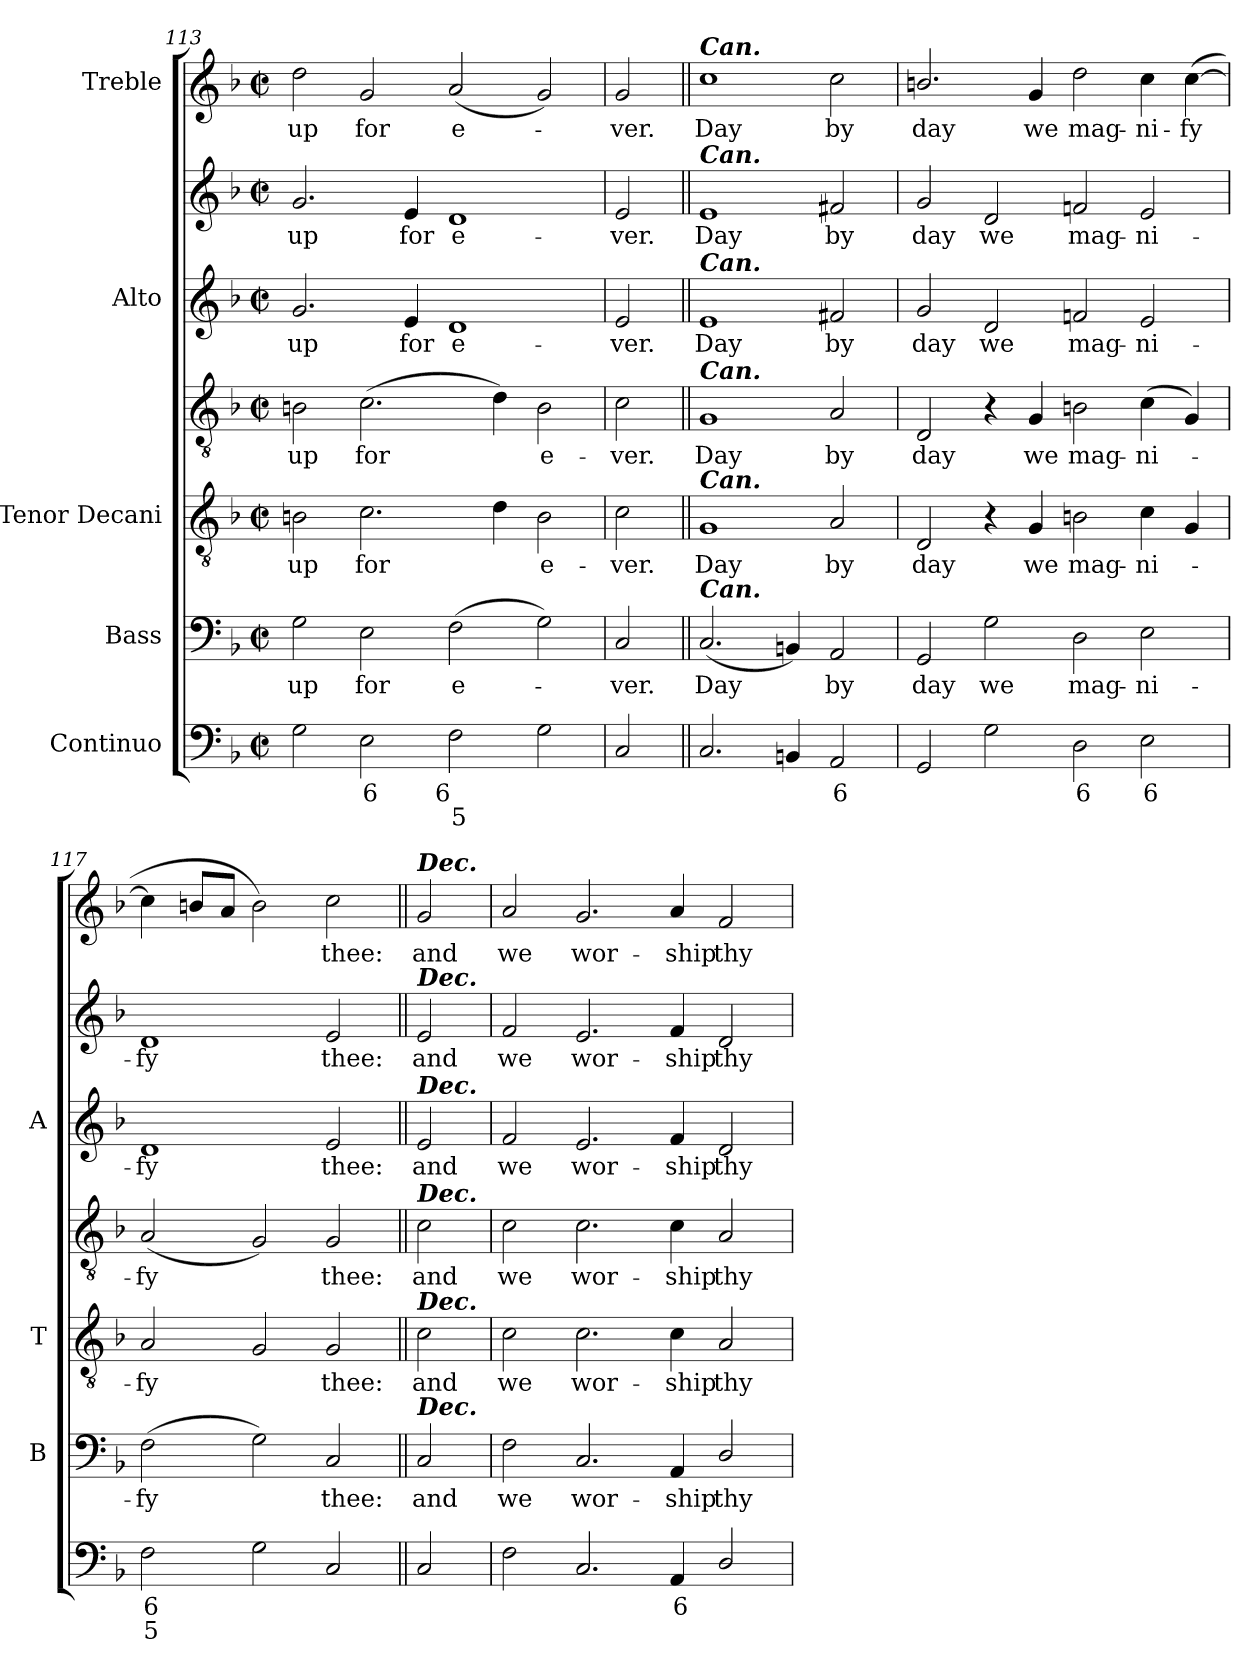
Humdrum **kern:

**kern	**text	**text	**kern	**text	**kern	**text	**kern	**text	**kern	**text	**kern	**text	**kern	**text
*part5	*part5	*part5	*part4	*part4	*part3	*part3	*part3	*part3	*part2	*part2	*part2	*part2	*part1	*part1
*staff7	*staff7	*staff7	*staff6	*staff6	*staff5	*staff5	*staff4	*staff4	*staff3	*staff3	*staff2	*staff2	*staff1	*staff1
*I"Continuo	*	*	*I"Bass	*	*I"Tenor Decani	*	*	*	*I"Alto	*	*	*	*I"Treble	*
*	*	*	*I'B	*	*I'T	*	*	*	*I'A	*	*	*	*	*
!!LO:LB:g=z
*clefF4	*	*	*clefF4	*	*clefGv2	*	*clefGv2	*	*	*	*clefG2	*	*clefG2	*
*k[b-]	*	*	*k[b-]	*	*k[b-]	*	*k[b-]	*	*k[b-]	*	*k[b-]	*	*k[b-]	*
*F:	*	*	*F:	*	*F:	*	*F:	*	*F:	*	*F:	*	*F:	*
*M4/2	*	*	*M4/2	*	*M4/2	*	*M4/2	*	*M4/2	*	*M4/2	*	*M4/2	*
*met(c|)	*	*	*met(c|)	*	*met(c|)	*	*met(c|)	*	*met(c|)	*	*met(c|)	*	*met(c|)	*
=113	=113	=113	=113	=113	=113	=113	=113	=113	=113	=113	=113	=113	=113	=113
!	!	!	!	!LO:LY:b	!	!LO:LY:b	!	!LO:LY:b	!	!LO:LY:b	!	!LO:LY:b	!	!LO:LY:b
2G	.	.	2G	up	2Bn	up	2Bn	up	2.g	up	2.g	up	2dd	up
!	!LO:LY:b	!	!	!LO:LY:b	!	!LO:LY:b	!	!LO:LY:b	!	!	!	!	!	!LO:LY:b
2E	6	.	2E	for	2.c	for	(>2.c	for	.	.	.	.	2g	for
!	!	!	!	!	!	!	!	!	!	!LO:LY:b	!	!LO:LY:b	!	!
.	.	.	.	.	.	.	.	.	4e	for	4e	for	.	.
!	!LO:LY:b	!LO:LY:b	!	!LO:LY:b	!	!	!	!	!	!LO:LY:b	!	!LO:LY:b	!	!LO:LY:b
2F	6	5	(>2F	e-	.	.	.	.	1d	e-	1d	e-	(<2a	e-
.	.	.	.	.	4d	.	4d)	.	.	.	.	.	.	.
!	!	!	!	!	!	!LO:LY:b	!	!LO:LY:b	!	!	!	!	!	!
2G	.	.	2G)	.	2B	e-	2B	e-	.	.	.	.	2g)	.
=114	=114	=114	=114	=114	=114	=114	=114	=114	=114	=114	=114	=114	=114	=114
!	!	!	!	!LO:LY:b	!	!LO:LY:b	!	!LO:LY:b	!	!LO:LY:b	!	!LO:LY:b	!	!LO:LY:b
2C	.	.	2C	ver.	2c	-ver.	2c	-ver.	2e	-ver.	2e	-ver.	2g	ver.
=115||	=115||	=115||	=115||	=115||	=115||	=115||	=115||	=115||	=115||	=115||	=115||	=115||	=115||	=115||
!	!	!	!	!	!	!	!	!	!	!	!	!	!LO:TX:a:Bi:t=Can.	!
!	!	!	!	!	!	!	!	!	!	!	!LO:TX:a:Bi:t=Can.	!	!	!
!	!	!	!	!	!	!	!	!	!LO:TX:a:Bi:t=Can.	!	!	!	!	!
!	!	!	!	!	!	!	!LO:TX:a:Bi:t=Can.	!	!	!	!	!	!	!
!	!	!	!	!	!LO:TX:a:Bi:t=Can.	!	!	!	!	!	!	!	!	!
!	!	!	!LO:TX:a:Bi:t=Can.	!	!	!	!	!	!	!	!	!	!	!
!	!	!	!	!LO:LY:b	!	!LO:LY:b	!	!LO:LY:b	!	!LO:LY:b	!	!LO:LY:b	!	!LO:LY:b
2.C	.	.	(<2.C	Day	1G	Day	1G	Day	1e	Day	1e	Day	1cc	Day
4BBn	.	.	4BBn)	.	.	.	.	.	.	.	.	.	.	.
!	!LO:LY:b	!	!	!LO:LY:b	!	!LO:LY:b	!	!LO:LY:b	!	!LO:LY:b	!	!LO:LY:b	!	!LO:LY:b
2AA	6	.	2AA	by	2A	by	2A	by	2f#X	by	2f#X	by	2cc	by
=116	=116	=116	=116	=116	=116	=116	=116	=116	=116	=116	=116	=116	=116	=116
!	!	!	!	!LO:LY:b	!	!LO:LY:b	!	!LO:LY:b	!	!LO:LY:b	!	!LO:LY:b	!	!LO:LY:b
2GG	.	.	2GG	day	2D	day	2D	day	2g	day	2g	day	2.bn/	day
!	!	!	!	!LO:LY:b	!	!	!	!	!	!LO:LY:b	!	!LO:LY:b	!	!
2G	.	.	2G	we	4r	.	4r	.	2d	we	2d	we	.	.
!	!	!	!	!	!	!LO:LY:b	!	!LO:LY:b	!	!	!	!	!	!LO:LY:b
.	.	.	.	.	4G	we	4G	we	.	.	.	.	4g	we
!	!LO:LY:b	!	!	!LO:LY:b	!	!LO:LY:b	!	!LO:LY:b	!	!LO:LY:b	!	!LO:LY:b	!	!LO:LY:b
2D	6	.	2D	mag-	2Bn	mag-	2Bn	mag-	2fn	mag-	2fn	mag-	2dd	mag-
!	!LO:LY:b	!	!	!LO:LY:b	!	!LO:LY:b	!	!LO:LY:b	!	!LO:LY:b	!	!LO:LY:b	!	!LO:LY:b
2E	6	.	2E	-ni-	4c	-ni-	(<4c	-ni-	2e	-ni-	2e	-ni-	4cc	-ni-
!	!	!	!	!	!	!	!	!	!	!	!	!	!	!LO:LY:b
.	.	.	.	.	4G	.	4G)	.	.	.	.	.	(>[4cc	-fy
=117	=117	=117	=117	=117	=117	=117	=117	=117	=117	=117	=117	=117	=117	=117
!	!LO:LY:b	!LO:LY:b	!	!LO:LY:b	!	!LO:LY:b	!	!LO:LY:b	!	!LO:LY:b	!	!LO:LY:b	!	!
2F	6	5	(>2F	-fy	2A	fy	(<2A	fy	1d	-fy	1d	-fy	4cc]	.
.	.	.	.	.	.	.	.	.	.	.	.	.	8bnL	.
.	.	.	.	.	.	.	.	.	.	.	.	.	8aJ	.
2G	.	.	2G)	.	2G	.	2G)	.	.	.	.	.	2b)	.
!	!	!	!	!LO:LY:b	!	!LO:LY:b	!	!LO:LY:b	!	!LO:LY:b	!	!LO:LY:b	!	!LO:LY:b
2C	.	.	2C	thee:	2G	thee:	2G	thee:	2e	thee:	2e	thee:	2cc	thee:
=118||	=118||	=118||	=118||	=118||	=118||	=118||	=118||	=118||	=118||	=118||	=118||	=118||	=118||	=118||
!	!	!	!	!	!	!	!	!	!	!	!	!	!LO:TX:a:Bi:t=Dec.	!
!	!	!	!	!	!	!	!	!	!	!	!LO:TX:a:Bi:t=Dec.	!	!	!
!	!	!	!	!	!	!	!	!	!LO:TX:a:Bi:t=Dec.	!	!	!	!	!
!	!	!	!	!	!	!	!LO:TX:a:Bi:t=Dec.	!	!	!	!	!	!	!
!	!	!	!	!	!LO:TX:a:Bi:t=Dec.	!	!	!	!	!	!	!	!	!
!	!	!	!LO:TX:a:Bi:t=Dec.	!	!	!	!	!	!	!	!	!	!	!
!	!	!	!	!LO:LY:b	!	!LO:LY:b	!	!LO:LY:b	!	!LO:LY:b	!	!LO:LY:b	!	!LO:LY:b
2C	.	.	2C	and	2c	and	2c	and	2e	and	2e	and	2g	and
=119	=119	=119	=119	=119	=119	=119	=119	=119	=119	=119	=119	=119	=119	=119
!	!	!	!	!LO:LY:b	!	!LO:LY:b	!	!LO:LY:b	!	!LO:LY:b	!	!LO:LY:b	!	!LO:LY:b
2F	.	.	2F	we	2c	we	2c	we	2f	we	2f	we	2a	we
!	!	!	!	!LO:LY:b	!	!LO:LY:b	!	!LO:LY:b	!	!LO:LY:b	!	!LO:LY:b	!	!LO:LY:b
2.C	.	.	2.C	wor-	2.c	wor-	2.c	wor-	2.e	wor-	2.e	wor-	2.g	wor-
!	!LO:LY:b	!	!	!LO:LY:b	!	!LO:LY:b	!	!LO:LY:b	!	!LO:LY:b	!	!LO:LY:b	!	!LO:LY:b
4AA	6	.	4AA	-ship	4c	-ship	4c	-ship	4f	-ship	4f	-ship	4a	-ship
!	!	!	!	!LO:LY:b	!	!LO:LY:b	!	!LO:LY:b	!	!LO:LY:b	!	!LO:LY:b	!	!LO:LY:b
2D/	.	.	2D/	thy	2A	thy	2A	thy	2d	thy	2d	thy	2f	thy
=	=	=	=	=	=	=	=	=	=	=	=	=	=	=
*-	*-	*-	*-	*-	*-	*-	*-	*-	*-	*-	*-	*-	*-	*-
